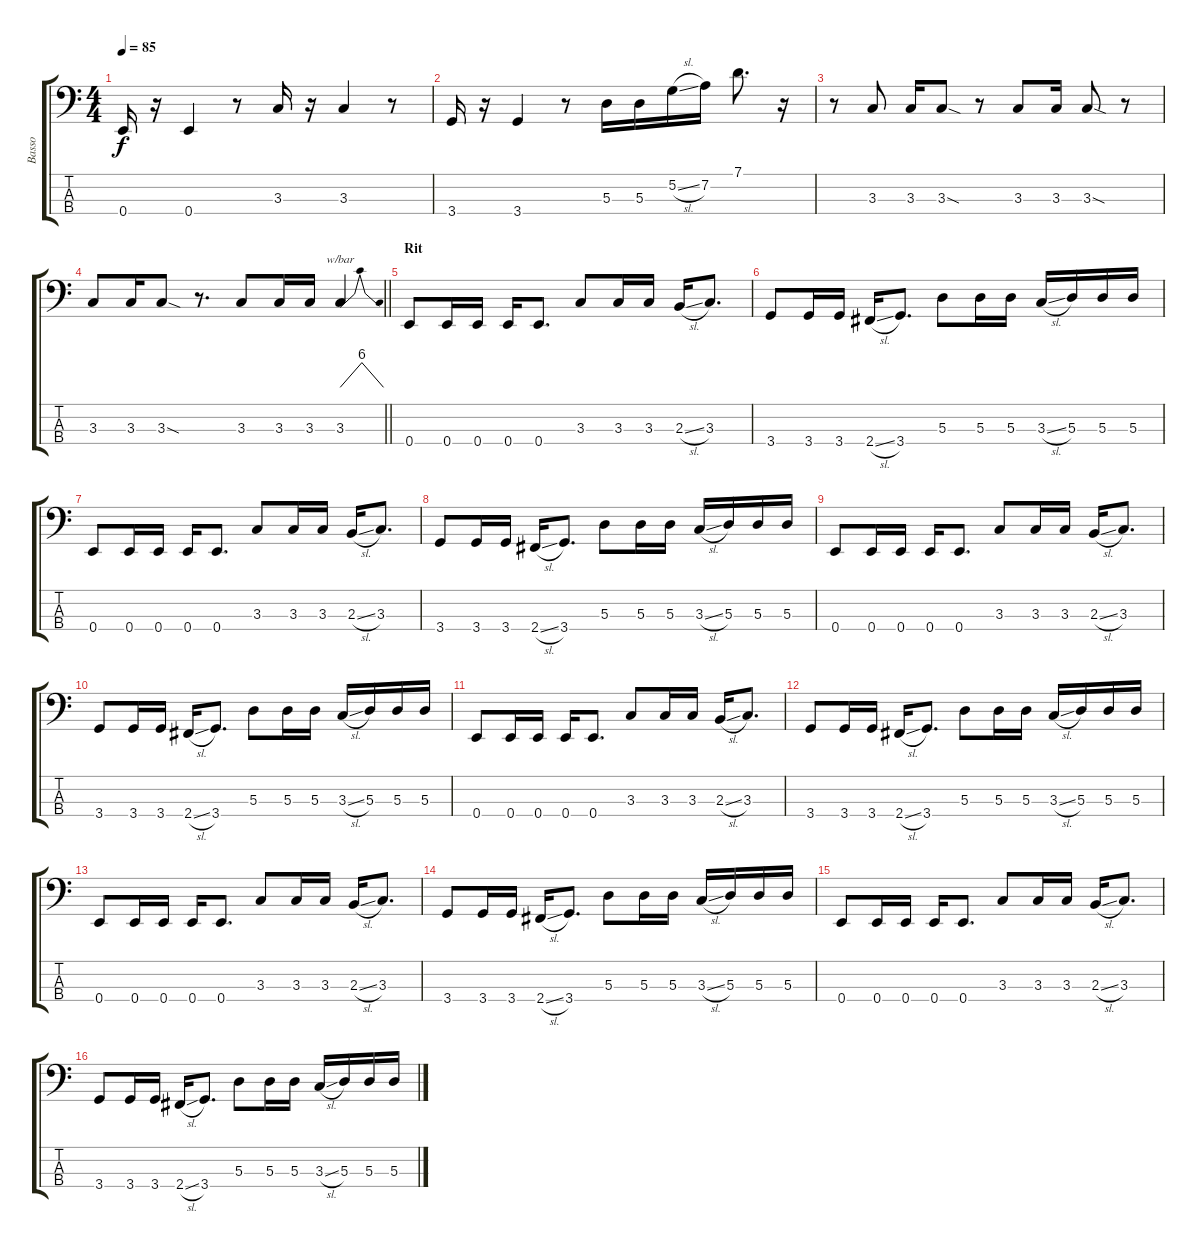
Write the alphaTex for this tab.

\track ("Basso" "Basso") {instrument electricbassfinger}
\staff {score tabs}
\tuning (G2 D2 A1 E1) {hide}
\ts (4 4)
\tempo 85
\clef f4
\ks c
0.4.16{dy f} r.16 0.4.4 r.8 3.3.16 r.16 3.3.4 r.8 |
3.4.16 r.16 3.4.4 r.8 5.3.16 5.3.16 5.2{sl}.16 7.2.16 7.1.8{d} r.16 |
r.8 3.3.8 3.3.16 3.3{sod}.8 r.8 3.3.8 3.3.16 3.3{sod}.8 r.8 |
\barLineRight lightlight
3.3.8 3.3.16 3.3{sod}.8 r.8{d} 3.3.8 3.3.16 3.3.16 3.3.4{tbe (dip default 0 0 15 24 60 0)} |
\section ("" "Rit")
0.4.8 0.4.16 0.4.16 0.4.16 0.4.8{d} 3.3.8 3.3.16 3.3.16 2.3{sl}.16 3.3.8{d} |
3.4.8 3.4.16 3.4.16 2.4{sl}.16 3.4.8{d} 5.3.8 5.3.16 5.3.16 3.3{sl}.16 5.3.16 5.3.16 5.3.16 |
0.4.8 0.4.16 0.4.16 0.4.16 0.4.8{d} 3.3.8 3.3.16 3.3.16 2.3{sl}.16 3.3.8{d} |
3.4.8 3.4.16 3.4.16 2.4{sl}.16 3.4.8{d} 5.3.8 5.3.16 5.3.16 3.3{sl}.16 5.3.16 5.3.16 5.3.16 |
0.4.8 0.4.16 0.4.16 0.4.16 0.4.8{d} 3.3.8 3.3.16 3.3.16 2.3{sl}.16 3.3.8{d} |
3.4.8 3.4.16 3.4.16 2.4{sl}.16 3.4.8{d} 5.3.8 5.3.16 5.3.16 3.3{sl}.16 5.3.16 5.3.16 5.3.16 |
0.4.8 0.4.16 0.4.16 0.4.16 0.4.8{d} 3.3.8 3.3.16 3.3.16 2.3{sl}.16 3.3.8{d} |
3.4.8 3.4.16 3.4.16 2.4{sl}.16 3.4.8{d} 5.3.8 5.3.16 5.3.16 3.3{sl}.16 5.3.16 5.3.16 5.3.16 |
0.4.8 0.4.16 0.4.16 0.4.16 0.4.8{d} 3.3.8 3.3.16 3.3.16 2.3{sl}.16 3.3.8{d} |
3.4.8 3.4.16 3.4.16 2.4{sl}.16 3.4.8{d} 5.3.8 5.3.16 5.3.16 3.3{sl}.16 5.3.16 5.3.16 5.3.16 |
0.4.8 0.4.16 0.4.16 0.4.16 0.4.8{d} 3.3.8 3.3.16 3.3.16 2.3{sl}.16 3.3.8{d} |
3.4.8 3.4.16 3.4.16 2.4{sl}.16 3.4.8{d} 5.3.8 5.3.16 5.3.16 3.3{sl}.16 5.3.16 5.3.16 5.3.16
